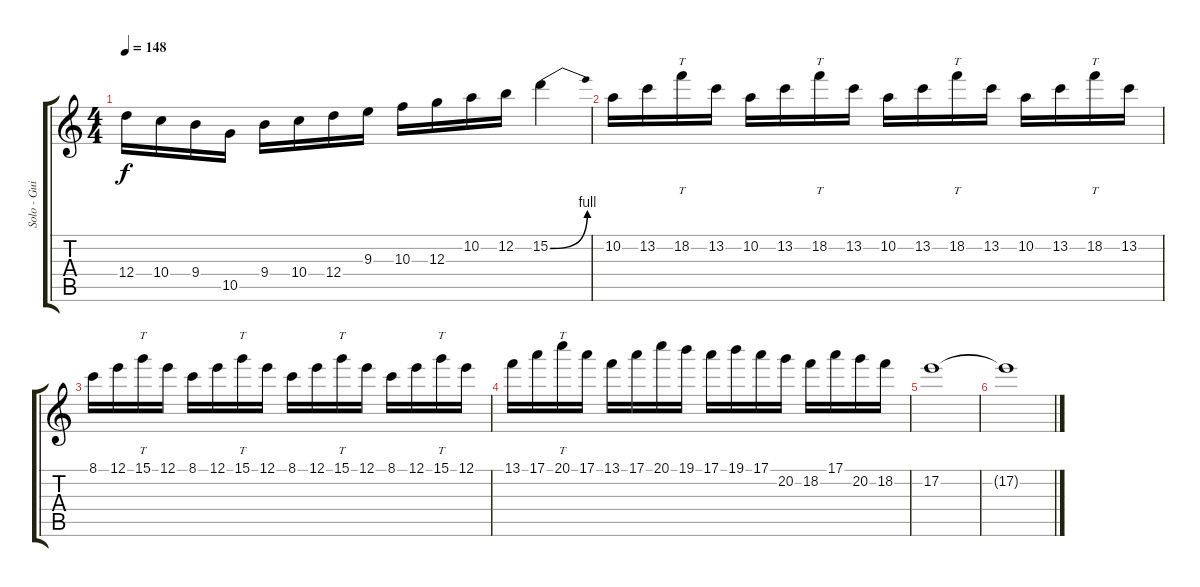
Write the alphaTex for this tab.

\track ("Solo - Guitar" "Solo - Gui") {instrument distortionguitar}
\staff {score tabs}
\tuning (E4 B3 G3 D3 A2 E2) {hide}
\ts (4 4)
\tempo 148
\clef g2
\ks c
12.4.16{dy f} 10.4.16 9.4.16 10.5.16 9.4.16 10.4.16 12.4.16 9.3.16 10.3.16 12.3.16 10.2.16 12.2.16 15.2{be (bend 0 0 60 4)}.4 |
10.2.16 13.2.16 18.2.16{tt} 13.2.16 10.2.16 13.2.16 18.2.16{tt} 13.2.16 10.2.16 13.2.16 18.2.16{tt} 13.2.16 10.2.16 13.2.16 18.2.16{tt} 13.2.16 |
8.1.16 12.1.16 15.1.16{tt} 12.1.16 8.1.16 12.1.16 15.1.16{tt} 12.1.16 8.1.16 12.1.16 15.1.16{tt} 12.1.16 8.1.16 12.1.16 15.1.16{tt} 12.1.16 |
13.1.16 17.1.16 20.1.16{tt} 17.1.16 13.1.16 17.1.16 20.1.16 19.1.16 17.1.16 19.1.16 17.1.16 20.2.16 18.2.16 17.1.16 20.2.16 18.2.16 |
17.2.1 |
17.2{t}.1
